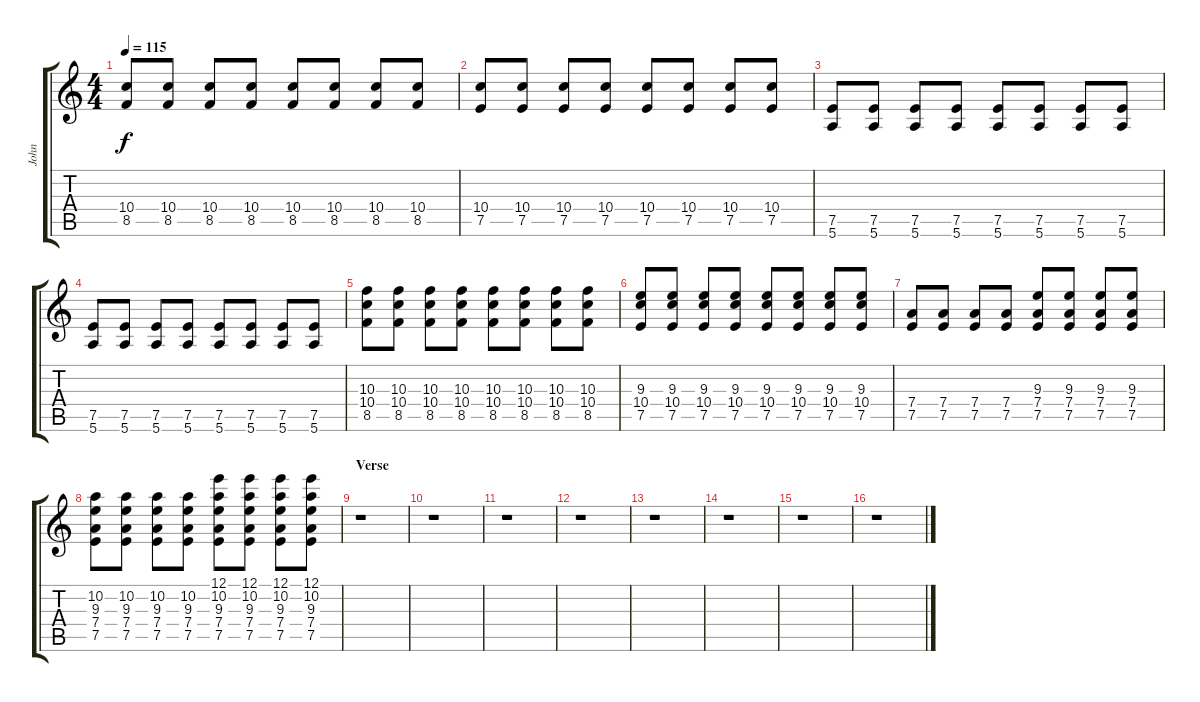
\track ("John" "John") {instrument electricguitarjazz}
\staff {score tabs}
\tuning (E4 B3 G3 D3 A2 E2) {hide}
\ts (4 4)
\tempo 115
\clef g2
\ks c
(10.4 8.5).8{dy f} (10.4 8.5).8 (10.4 8.5).8 (10.4 8.5).8 (10.4 8.5).8 (10.4 8.5).8 (10.4 8.5).8 (10.4 8.5).8 |
(10.4 7.5).8 (10.4 7.5).8 (10.4 7.5).8 (10.4 7.5).8 (10.4 7.5).8 (10.4 7.5).8 (10.4 7.5).8 (10.4 7.5).8 |
(7.5 5.6).8 (7.5 5.6).8 (7.5 5.6).8 (7.5 5.6).8 (7.5 5.6).8 (7.5 5.6).8 (7.5 5.6).8 (7.5 5.6).8 |
(7.5 5.6).8 (7.5 5.6).8 (7.5 5.6).8 (7.5 5.6).8 (7.5 5.6).8 (7.5 5.6).8 (7.5 5.6).8 (7.5 5.6).8 |
(10.3 10.4 8.5).8 (10.3 10.4 8.5).8 (10.3 10.4 8.5).8 (10.3 10.4 8.5).8 (10.3 10.4 8.5).8 (10.3 10.4 8.5).8 (10.3 10.4 8.5).8 (10.3 10.4 8.5).8 |
(9.3 10.4 7.5).8 (9.3 10.4 7.5).8 (9.3 10.4 7.5).8 (9.3 10.4 7.5).8 (9.3 10.4 7.5).8 (9.3 10.4 7.5).8 (9.3 10.4 7.5).8 (9.3 10.4 7.5).8 |
(7.4 7.5).8 (7.4 7.5).8 (7.4 7.5).8 (7.4 7.5).8 (9.3 7.4 7.5).8 (9.3 7.4 7.5).8 (9.3 7.4 7.5).8 (9.3 7.4 7.5).8 |
(10.2 9.3 7.4 7.5).8 (10.2 9.3 7.4 7.5).8 (10.2 9.3 7.4 7.5).8 (10.2 9.3 7.4 7.5).8 (12.1 10.2 9.3 7.4 7.5).8 (12.1 10.2 9.3 7.4 7.5).8 (12.1 10.2 9.3 7.4 7.5).8 (12.1 10.2 9.3 7.4 7.5).8 |
\section ("" "Verse")
r.1 |
r.1 |
r.1 |
r.1 |
r.1 |
r.1 |
r.1 |
r.1
